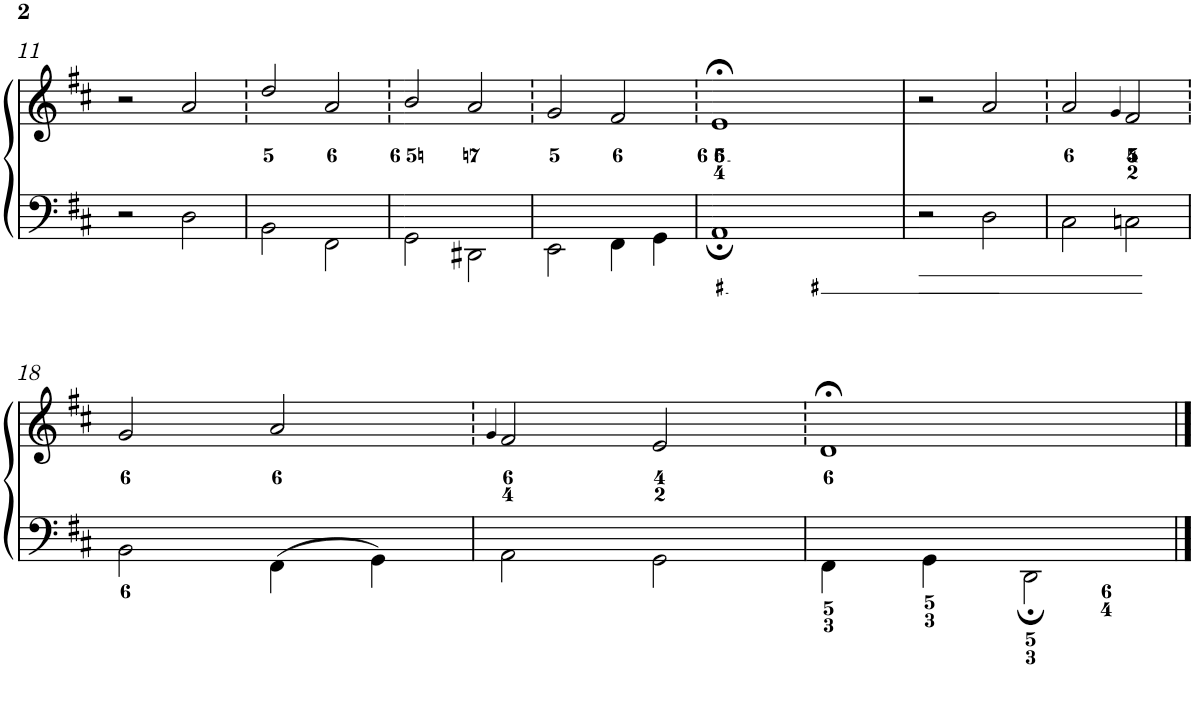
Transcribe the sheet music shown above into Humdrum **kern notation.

**kern	**kern
*part1	*part1
*staff2	*staff1
*I"Piano	*
*I'Pno.	*
!!LO:PB:g=z
*clefF4	*clefG2
*k[f#c#]	*k[f#c#]
*D:	*D:
*M4/4	*M4/4
*met(c)	*met(c)
=11	=11
2r	2r
2D\	2a/
=12	=12
2BB\	2dd/
2FF#\	2a/
=13	=13
2GG\	2b/
2DD#X\	2a/
=14	=14
2EE\	2g/
4FF#\	2f#/
4GG\	.
=15	=15
1AA;	1e;<
=16	=16
2r	2r
2D\	2a/
=17	=17
2C#\	2a/
.	4qg/
2Cn\	2f#/
!!LO:LB:g=z
=18	=18
2BB\	2g/
4FF#\	2a/
4GG\	.
=19	=19
.	4qg/
2AA\	2f#/
2GG\	2e/
=20	=20
4FF#\	1d;<
4GG\	.
2DD;\	.
==	==
*-	*-
